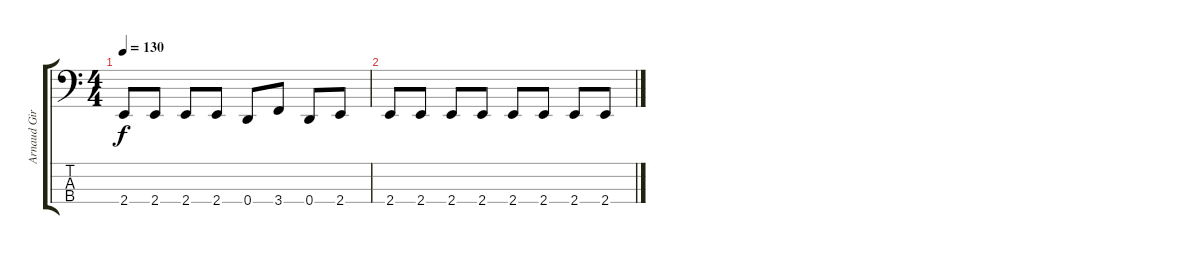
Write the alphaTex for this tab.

\track ("Arnaud Giroux" "Arnaud Gir") {instrument electricbassfinger}
\staff {score tabs}
\tuning (G2 D2 A1 D1) {hide}
\ts (4 4)
\tempo 130
\clef f4
\ks c
2.4.8{dy f} 2.4.8 2.4.8 2.4.8 0.4.8 3.4.8 0.4.8 2.4.8 |
2.4.8 2.4.8 2.4.8 2.4.8 2.4.8 2.4.8 2.4.8 2.4.8
